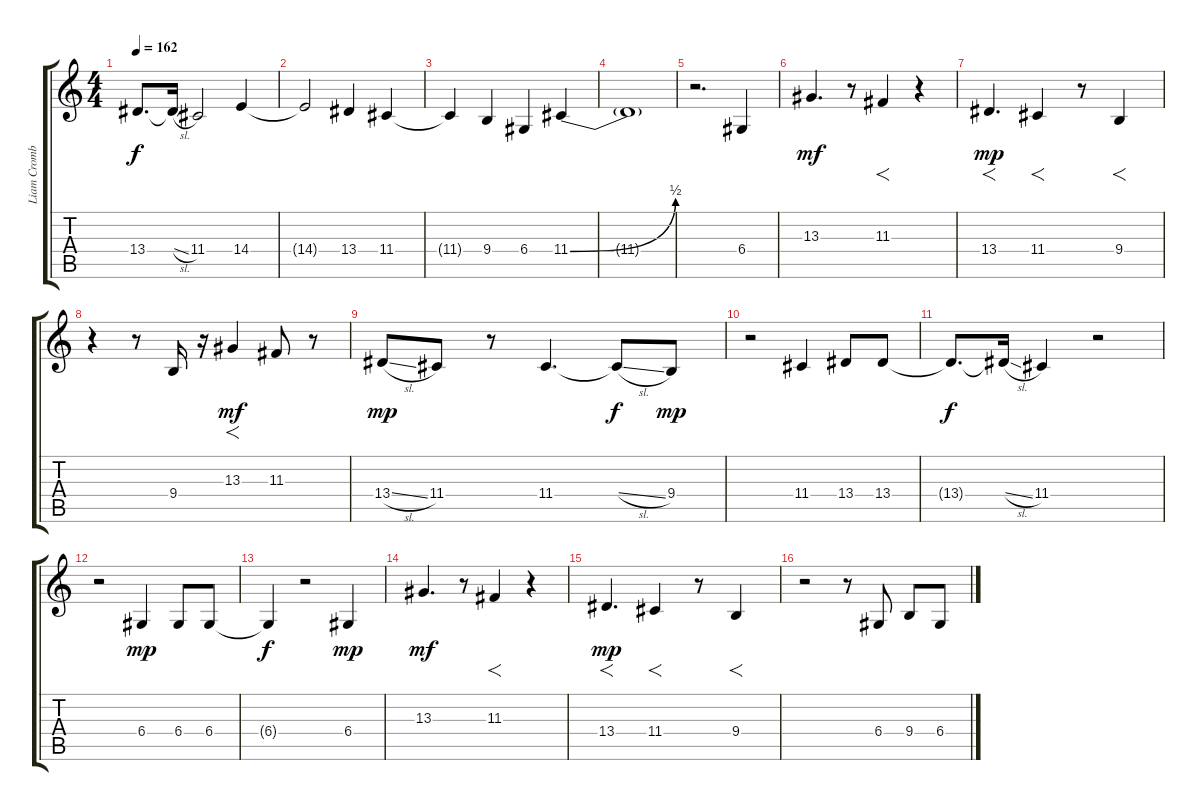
\track ("Liam Cromby (vocal)" "Liam Cromb") {instrument synthbrass2}
\staff {score tabs}
\tuning (E4 B3 G3 D3 A2 E2) {hide}
\ts (4 4)
\tempo 162
\clef g2
\ks c
13.4{t}.8{d dy f} 13.4{sl t}.16 11.4.2 14.4.4 |
14.4{t}.2 13.4.4 11.4.4 |
11.4{t}.4 9.4.4 6.4.4 11.4{be (bend 0 0 60 2)}.4 |
11.4{t}.1 |
r.2{d} 6.4.4 |
13.3.4{d dy mf} r.8 11.3.4{f} r.4 |
13.4.4{f d dy mp} 11.4.4{f} r.8 9.4.4{f} |
r.4 r.8 9.4.16 r.16 13.3.4{f dy mf} 11.3.8 r.8 |
13.4{sl}.8{dy mp} 11.4.8 r.8 11.4.4{d} 11.4{sl t}.8{dy f} 9.4.8{dy mp} |
r.2 11.4.4 13.4.8 13.4.8 |
13.4{t}.8{d dy f} 13.4{sl t}.16 11.4.4 r.2 |
r.2 6.4.4{dy mp} 6.4.8 6.4.8 |
6.4{t}.4{dy f} r.2 6.4.4{dy mp} |
13.3.4{d dy mf} r.8 11.3.4{f} r.4 |
13.4.4{f d dy mp} 11.4.4{f} r.8 9.4.4{f} |
r.2 r.8 6.4.8 9.4.8 6.4.8
